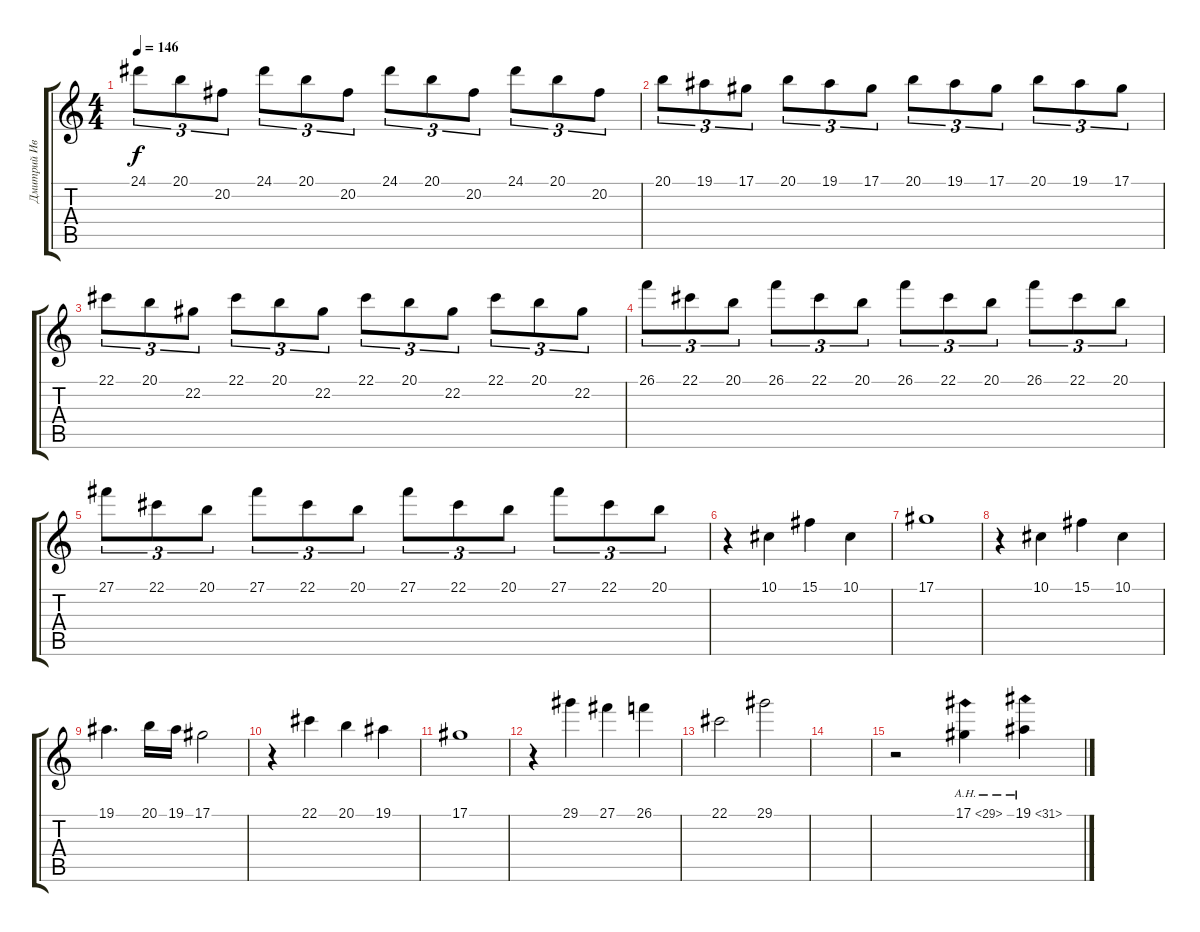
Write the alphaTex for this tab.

\track ("Дмитрий Иванов" "Дмитрий Ив") {instrument pad5bowed}
\staff {score tabs}
\tuning (Eb4 Bb3 Gb3 Db3 Ab2 Eb2) {hide}
\ts (4 4)
\tempo 146
\clef g2
\ks c
24.1.8{tu (3 2) dy f} 20.1.8{tu (3 2)} 20.2.8{tu (3 2)} 24.1.8{tu (3 2)} 20.1.8{tu (3 2)} 20.2.8{tu (3 2)} 24.1.8{tu (3 2)} 20.1.8{tu (3 2)} 20.2.8{tu (3 2)} 24.1.8{tu (3 2)} 20.1.8{tu (3 2)} 20.2.8{tu (3 2)} |
20.1.8{tu (3 2)} 19.1.8{tu (3 2)} 17.1.8{tu (3 2)} 20.1.8{tu (3 2)} 19.1.8{tu (3 2)} 17.1.8{tu (3 2)} 20.1.8{tu (3 2)} 19.1.8{tu (3 2)} 17.1.8{tu (3 2)} 20.1.8{tu (3 2)} 19.1.8{tu (3 2)} 17.1.8{tu (3 2)} |
22.1.8{tu (3 2)} 20.1.8{tu (3 2)} 22.2.8{tu (3 2)} 22.1.8{tu (3 2)} 20.1.8{tu (3 2)} 22.2.8{tu (3 2)} 22.1.8{tu (3 2)} 20.1.8{tu (3 2)} 22.2.8{tu (3 2)} 22.1.8{tu (3 2)} 20.1.8{tu (3 2)} 22.2.8{tu (3 2)} |
26.1.8{tu (3 2)} 22.1.8{tu (3 2)} 20.1.8{tu (3 2)} 26.1.8{tu (3 2)} 22.1.8{tu (3 2)} 20.1.8{tu (3 2)} 26.1.8{tu (3 2)} 22.1.8{tu (3 2)} 20.1.8{tu (3 2)} 26.1.8{tu (3 2)} 22.1.8{tu (3 2)} 20.1.8{tu (3 2)} |
27.1.8{tu (3 2)} 22.1.8{tu (3 2)} 20.1.8{tu (3 2)} 27.1.8{tu (3 2)} 22.1.8{tu (3 2)} 20.1.8{tu (3 2)} 27.1.8{tu (3 2)} 22.1.8{tu (3 2)} 20.1.8{tu (3 2)} 27.1.8{tu (3 2)} 22.1.8{tu (3 2)} 20.1.8{tu (3 2)} |
r.4{volume 10 instrument fx5brightness} 10.1.4 15.1.4 10.1.4 |
17.1.1 |
r.4 10.1.4 15.1.4 10.1.4 |
19.1.4{d} 20.1.16 19.1.16 17.1.2 |
r.4 22.1.4 20.1.4 19.1.4 |
17.1.1 |
r.4 29.1.4 27.1.4 26.1.4 |
22.1.2 29.1.2 |
|
r.2{volume 11 instrument pad5bowed} 17.1{ah 12}.4 19.1{ah 12}.4
